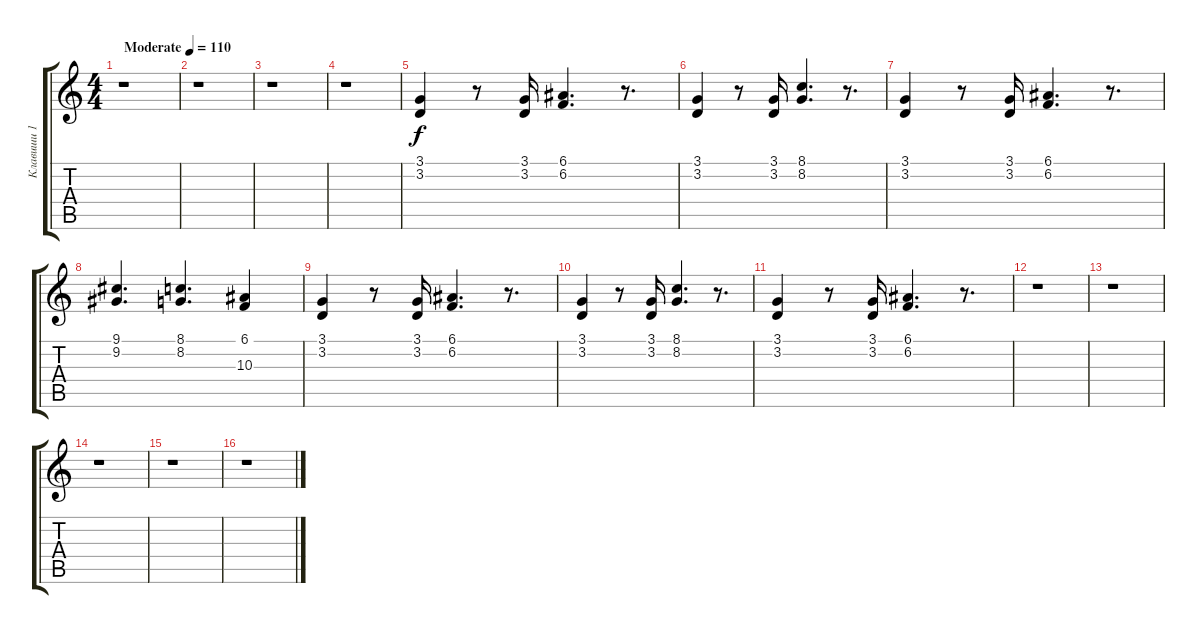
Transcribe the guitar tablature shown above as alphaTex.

\track ("Клавиши 1" "Клавиши 1") {instrument choiraahs}
\staff {score tabs}
\tuning (E4 B3 G3 D3 A2 E2) {hide}
\ts (4 4)
\tempo (110 "Moderate")
\clef g2
\ks c
r.1{dy f instrument choiraahs} |
r.1 |
r.1 |
r.1 |
(3.1 3.2).4 r.8 (3.1 3.2).16 (6.1 6.2).4{d} r.8{d} |
(3.1 3.2).4 r.8 (3.1 3.2).16 (8.1 8.2).4{d} r.8{d} |
(3.1 3.2).4 r.8 (3.1 3.2).16 (6.1 6.2).4{d} r.8{d} |
(9.1 9.2).4{d} (8.1 8.2).4{d} (6.1 10.3).4 |
(3.1 3.2).4 r.8 (3.1 3.2).16 (6.1 6.2).4{d} r.8{d} |
(3.1 3.2).4 r.8 (3.1 3.2).16 (8.1 8.2).4{d} r.8{d} |
(3.1 3.2).4 r.8 (3.1 3.2).16 (6.1 6.2).4{d} r.8{d} |
r.1 |
r.1 |
r.1 |
r.1 |
r.1
